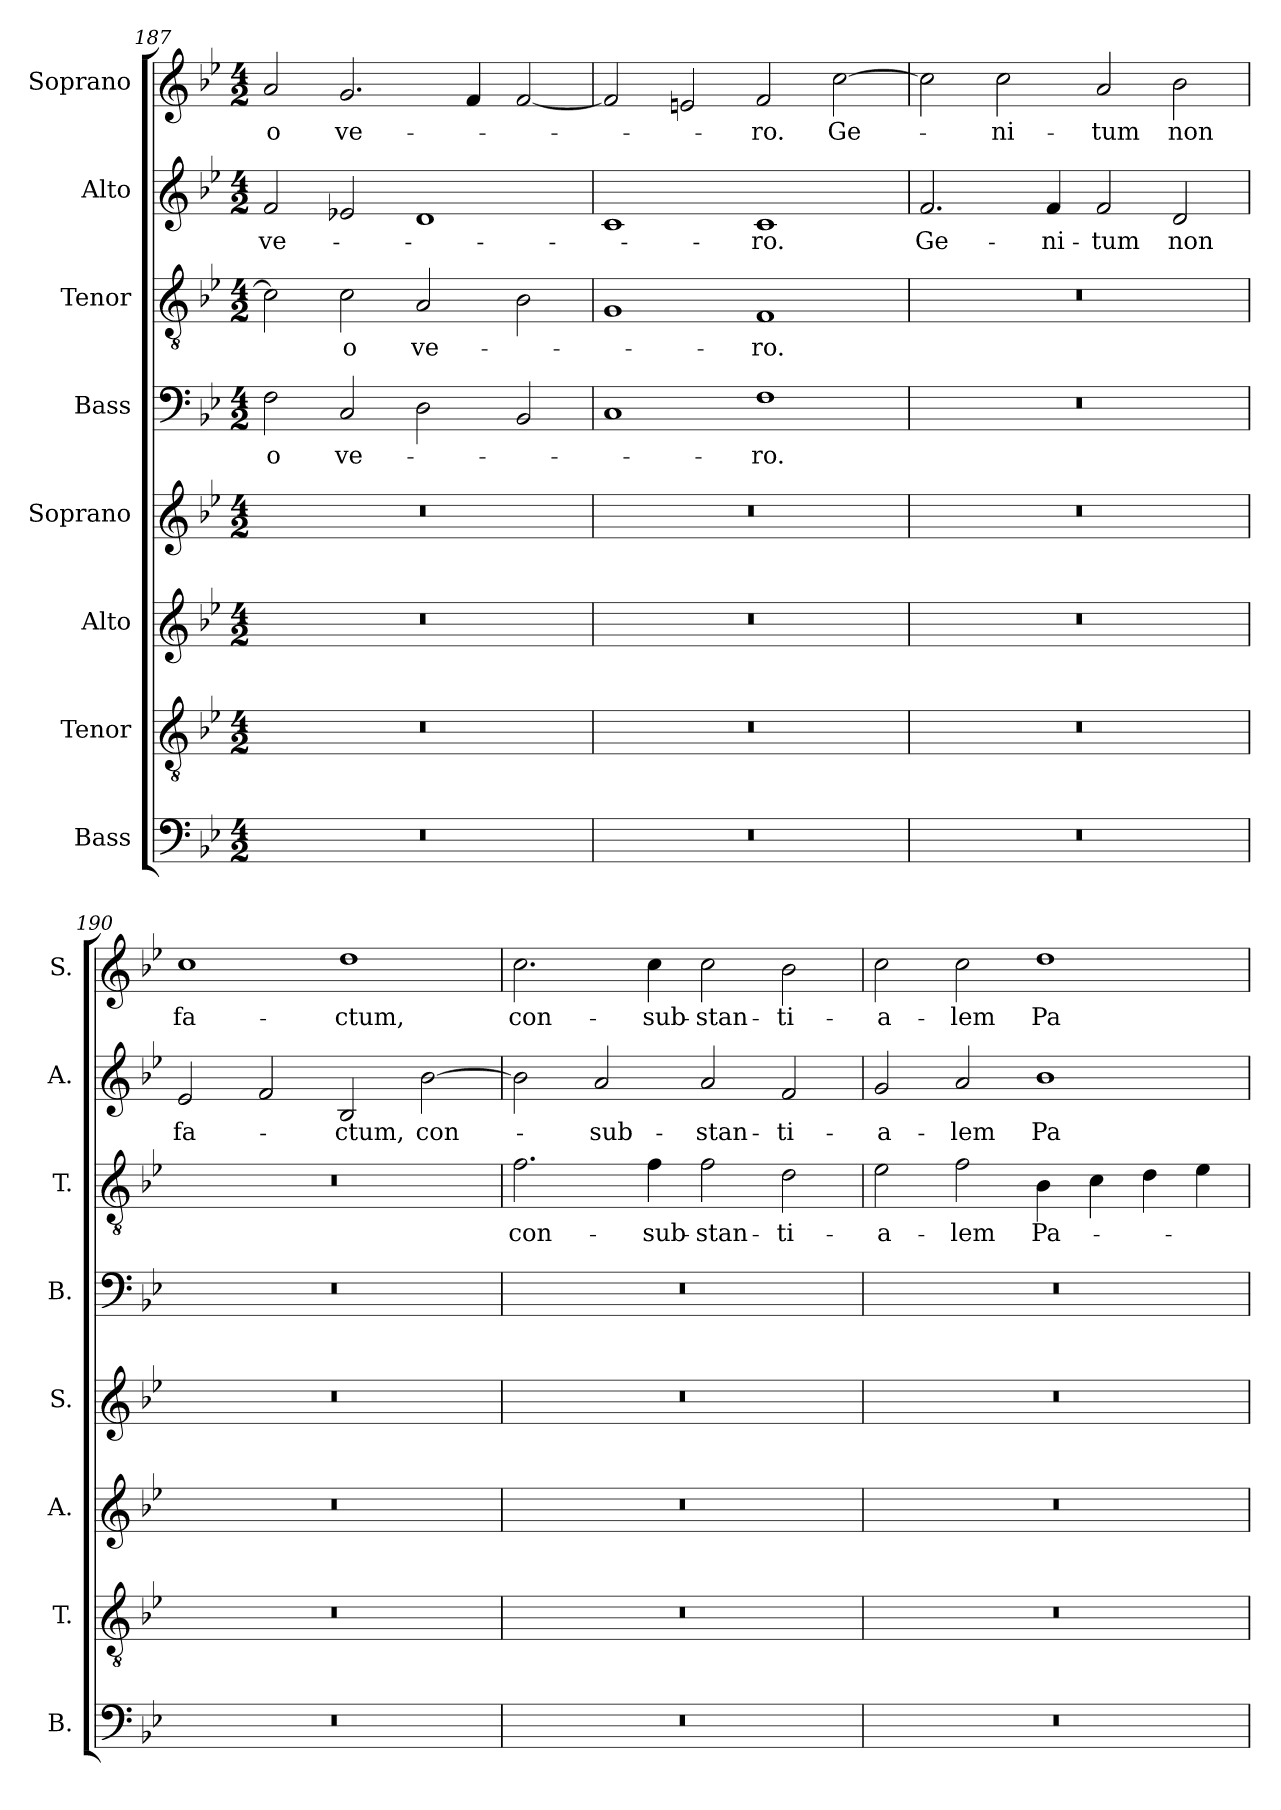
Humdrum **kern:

**kern	**kern	**kern	**kern	**kern	**text	**kern	**text	**kern	**text	**kern	**text
*part8	*part7	*part6	*part5	*part4	*part4	*part3	*part3	*part2	*part2	*part1	*part1
*staff8	*staff7	*staff6	*staff5	*staff4	*staff4	*staff3	*staff3	*staff2	*staff2	*staff1	*staff1
*I"Bass	*I"Tenor	*I"Alto	*I"Soprano	*I"Bass	*	*I"Tenor	*	*I"Alto	*	*I"Soprano	*
*I'B.	*I'T.	*I'A.	*I'S.	*I'B.	*	*I'T.	*	*I'A.	*	*I'S.	*
*clefF4	*clefGv2	*clefG2	*clefG2	*clefF4	*	*clefGv2	*	*clefG2	*	*clefG2	*
*	*ITrd7c12	*	*	*	*	*ITrd7c12	*	*	*	*	*
*k[b-e-]	*k[b-e-]	*k[b-e-]	*k[b-e-]	*k[b-e-]	*	*k[b-e-]	*	*k[b-e-]	*	*k[b-e-]	*
*B-:	*B-:	*B-:	*B-:	*B-:	*	*B-:	*	*B-:	*	*B-:	*
*M4/2	*M4/2	*M4/2	*M4/2	*M4/2	*	*M4/2	*	*M4/2	*	*M4/2	*
=187	=187	=187	=187	=187	=187	=187	=187	=187	=187	=187	=187
!LO:N:vis=1	!LO:N:vis=1	!LO:N:vis=1	!LO:N:vis=1	!	!	!	!	!	!	!	!
!	!	!	!	!	!LO:LY:b:color=#000000	!	!	!	!	!	!
!	!	!	!	!	!	!	!	!	!LO:LY:b:color=#000000	!	!
!	!	!	!	!	!	!	!	!	!	!	!LO:LY:b:color=#000000
0r	0r	0r	0r	2Fi\	-o	2Ci\]	.	2fi/	ve-	2ai/	-o
!	!	!	!	!	!LO:LY:b:color=#000000	!	!	!	!	!	!
!	!	!	!	!	!	!	!LO:LY:b:color=#000000	!	!	!	!
!	!	!	!	!	!	!	!	!	!	!	!LO:LY:b:color=#000000
.	.	.	.	2Ci/	ve-	2Ci\	-o	2e-Xi/	.	2.gi/	ve-
!	!	!	!	!	!	!	!LO:LY:b:color=#000000	!	!	!	!
.	.	.	.	2Di\	.	2AAi/	ve-	1di	.	.	.
.	.	.	.	.	.	.	.	.	.	4fi/	.
.	.	.	.	2BB-i/	.	2BB-i\	.	.	.	[2fi/	.
=188	=188	=188	=188	=188	=188	=188	=188	=188	=188	=188	=188
!LO:N:vis=1	!LO:N:vis=1	!LO:N:vis=1	!LO:N:vis=1	!	!	!	!	!	!	!	!
0r	0r	0r	0r	1Ci	.	1GGi	.	1ci	.	2fi/]	.
.	.	.	.	.	.	.	.	.	.	2eni/	.
!	!	!	!	!	!LO:LY:b:color=#000000	!	!	!	!	!	!
!	!	!	!	!	!	!	!LO:LY:b:color=#000000	!	!	!	!
!	!	!	!	!	!	!	!	!	!LO:LY:b:color=#000000	!	!
!	!	!	!	!	!	!	!	!	!	!	!LO:LY:b:color=#000000
.	.	.	.	1Fi	-ro.	1FFi	-ro.	1ci	-ro.	2fi/	-ro.
!	!	!	!	!	!	!	!	!	!	!	!LO:LY:b:color=#000000
.	.	.	.	.	.	.	.	.	.	[2cci\	Ge-
!!LO:LB:g=z
=189	=189	=189	=189	=189	=189	=189	=189	=189	=189	=189	=189
!LO:N:vis=1	!LO:N:vis=1	!LO:N:vis=1	!LO:N:vis=1	!LO:N:vis=1	!	!LO:N:vis=1	!	!	!	!	!
!	!	!	!	!	!	!	!	!	!LO:LY:b:color=#000000	!	!
0r	0r	0r	0r	0r	.	0r	.	2.fi/	Ge-	2cci\]	.
!	!	!	!	!	!	!	!	!	!	!	!LO:LY:b:color=#000000
.	.	.	.	.	.	.	.	.	.	2cci\	-ni-
!	!	!	!	!	!	!	!	!	!LO:LY:b:color=#000000	!	!
.	.	.	.	.	.	.	.	4fi/	-ni-	.	.
!	!	!	!	!	!	!	!	!	!LO:LY:b:color=#000000	!	!
!	!	!	!	!	!	!	!	!	!	!	!LO:LY:b:color=#000000
.	.	.	.	.	.	.	.	2fi/	-tum	2ai/	-tum
!	!	!	!	!	!	!	!	!	!LO:LY:b:color=#000000	!	!
!	!	!	!	!	!	!	!	!	!	!	!LO:LY:b:color=#000000
.	.	.	.	.	.	.	.	2di/	non	2b-i\	non
=190	=190	=190	=190	=190	=190	=190	=190	=190	=190	=190	=190
!LO:N:vis=1	!LO:N:vis=1	!LO:N:vis=1	!LO:N:vis=1	!LO:N:vis=1	!	!LO:N:vis=1	!	!	!	!	!
!	!	!	!	!	!	!	!	!	!LO:LY:b:color=#000000	!	!
!	!	!	!	!	!	!	!	!	!	!	!LO:LY:b:color=#000000
0r	0r	0r	0r	0r	.	0r	.	2e-i/	fa-	1cci	fa-
.	.	.	.	.	.	.	.	2fi/	.	.	.
!	!	!	!	!	!	!	!	!	!LO:LY:b:color=#000000	!	!
!	!	!	!	!	!	!	!	!	!	!	!LO:LY:b:color=#000000
.	.	.	.	.	.	.	.	2B-i/	-ctum,	1ddi	-ctum,
!	!	!	!	!	!	!	!	!	!LO:LY:b:color=#000000	!	!
.	.	.	.	.	.	.	.	[2b-i\	con-	.	.
=191	=191	=191	=191	=191	=191	=191	=191	=191	=191	=191	=191
!LO:N:vis=1	!LO:N:vis=1	!LO:N:vis=1	!LO:N:vis=1	!LO:N:vis=1	!	!	!	!	!	!	!
!	!	!	!	!	!	!	!LO:LY:b:color=#000000	!	!	!	!
!	!	!	!	!	!	!	!	!	!	!	!LO:LY:b:color=#000000
0r	0r	0r	0r	0r	.	2.Fi\	con-	2b-i\]	.	2.cci\	con-
!	!	!	!	!	!	!	!	!	!LO:LY:b:color=#000000	!	!
.	.	.	.	.	.	.	.	2ai/	-sub-	.	.
!	!	!	!	!	!	!	!LO:LY:b:color=#000000	!	!	!	!
!	!	!	!	!	!	!	!	!	!	!	!LO:LY:b:color=#000000
.	.	.	.	.	.	4Fi\	-sub-	.	.	4cci\	-sub-
!	!	!	!	!	!	!	!LO:LY:b:color=#000000	!	!	!	!
!	!	!	!	!	!	!	!	!	!LO:LY:b:color=#000000	!	!
!	!	!	!	!	!	!	!	!	!	!	!LO:LY:b:color=#000000
.	.	.	.	.	.	2Fi\	-stan-	2ai/	-stan-	2cci\	-stan-
!	!	!	!	!	!	!	!LO:LY:b:color=#000000	!	!	!	!
!	!	!	!	!	!	!	!	!	!LO:LY:b:color=#000000	!	!
!	!	!	!	!	!	!	!	!	!	!	!LO:LY:b:color=#000000
.	.	.	.	.	.	2Di\	-ti-	2fi/	-ti-	2b-i\	-ti-
=192	=192	=192	=192	=192	=192	=192	=192	=192	=192	=192	=192
!LO:N:vis=1	!LO:N:vis=1	!LO:N:vis=1	!LO:N:vis=1	!LO:N:vis=1	!	!	!	!	!	!	!
!	!	!	!	!	!	!	!LO:LY:b:color=#000000	!	!	!	!
!	!	!	!	!	!	!	!	!	!LO:LY:b:color=#000000	!	!
!	!	!	!	!	!	!	!	!	!	!	!LO:LY:b:color=#000000
0r	0r	0r	0r	0r	.	2E-i\	-a-	2gi/	-a-	2cci\	-a-
!	!	!	!	!	!	!	!LO:LY:b:color=#000000	!	!	!	!
!	!	!	!	!	!	!	!	!	!LO:LY:b:color=#000000	!	!
!	!	!	!	!	!	!	!	!	!	!	!LO:LY:b:color=#000000
.	.	.	.	.	.	2Fi\	-lem	2ai/	-lem	2cci\	-lem
!	!	!	!	!	!	!	!LO:LY:b:color=#000000	!	!	!	!
!	!	!	!	!	!	!	!	!	!LO:LY:b:color=#000000	!	!
!	!	!	!	!	!	!	!	!	!	!	!LO:LY:b:color=#000000
.	.	.	.	.	.	4BB-i\	Pa-	1b-i	Pa-	1ddi	Pa-
.	.	.	.	.	.	4Ci\	.	.	.	.	.
.	.	.	.	.	.	4Di\	.	.	.	.	.
.	.	.	.	.	.	4E-i\	.	.	.	.	.
=	=	=	=	=	=	=	=	=	=	=	=
*-	*-	*-	*-	*-	*-	*-	*-	*-	*-	*-	*-
